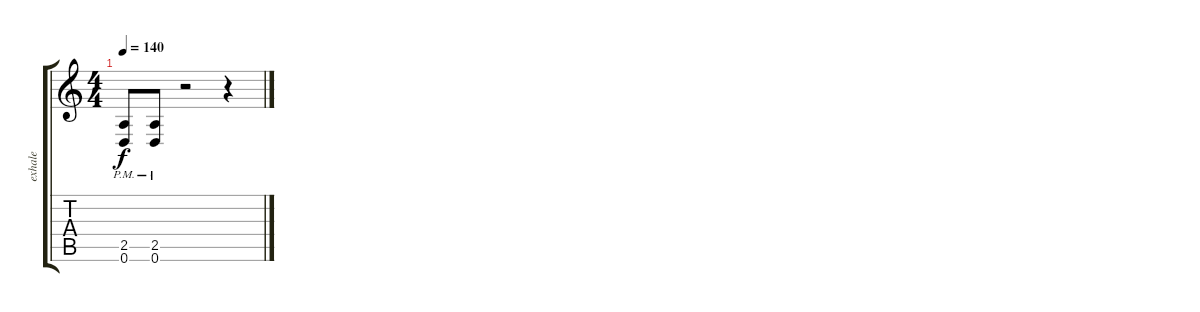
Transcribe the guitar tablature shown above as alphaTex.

\track ("exhale" "exhale") {instrument distortionguitar}
\staff {score tabs}
\tuning (D4 A3 F3 C3 G2 D2) {hide}
\ts (4 4)
\tempo 140
\clef g2
\ks c
(2.5{pm} 0.6{pm}).8{dy f} (2.5{pm} 0.6{pm}).8 r.2 r.4
